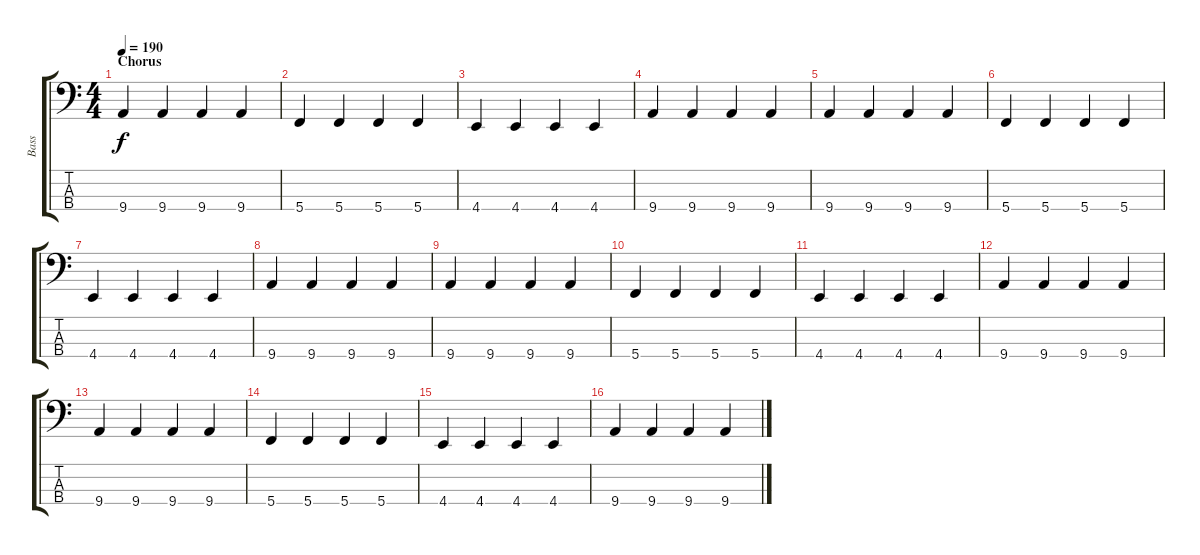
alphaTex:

\track ("Bass" "Bass") {instrument electricbasspick}
\staff {score tabs}
\tuning (Eb2 Bb1 F1 C1) {hide}
\ts (4 4)
\section ("" "Chorus")
\tempo 190
\clef f4
\ks c
9.4.4{dy f} 9.4.4 9.4.4 9.4.4 |
5.4.4 5.4.4 5.4.4 5.4.4 |
4.4.4 4.4.4 4.4.4 4.4.4 |
9.4.4 9.4.4 9.4.4 9.4.4 |
9.4.4 9.4.4 9.4.4 9.4.4 |
5.4.4 5.4.4 5.4.4 5.4.4 |
4.4.4 4.4.4 4.4.4 4.4.4 |
9.4.4 9.4.4 9.4.4 9.4.4 |
9.4.4 9.4.4 9.4.4 9.4.4 |
5.4.4 5.4.4 5.4.4 5.4.4 |
4.4.4 4.4.4 4.4.4 4.4.4 |
9.4.4 9.4.4 9.4.4 9.4.4 |
9.4.4 9.4.4 9.4.4 9.4.4 |
5.4.4 5.4.4 5.4.4 5.4.4 |
4.4.4 4.4.4 4.4.4 4.4.4 |
9.4.4 9.4.4 9.4.4 9.4.4
